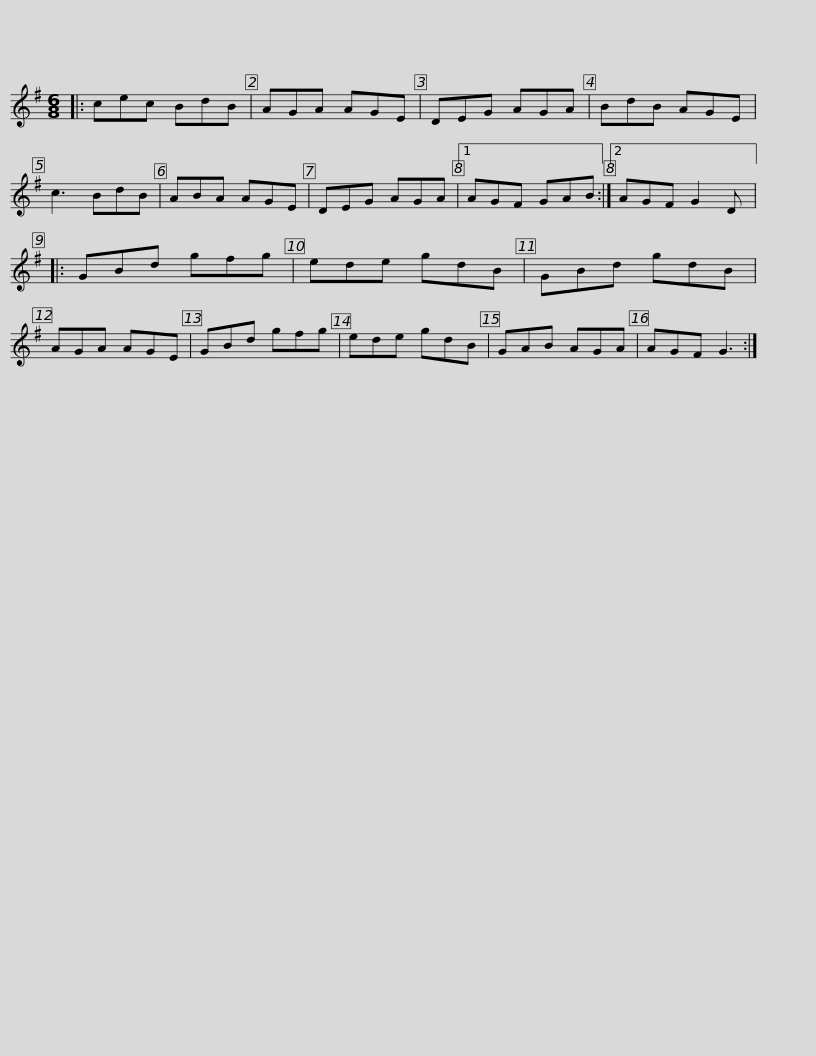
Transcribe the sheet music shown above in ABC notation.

X:1
L:1/8
M:6/8
I:linebreak $
K:G
V:1 treble
V:1
|: cec BdB | AGA AGE | DEG AGA | BdB AGE | c3 BdB | %5
 ABA AGE | DEG AGA |1$ AGF GAB :|2 AGF G2 D |: GBd gfg | %10
 ede gdB | GBd gdB | AGA AGE | GBd gfg |$ ede gdB | %15
 GAB AGA | AGF G3 :| %17
